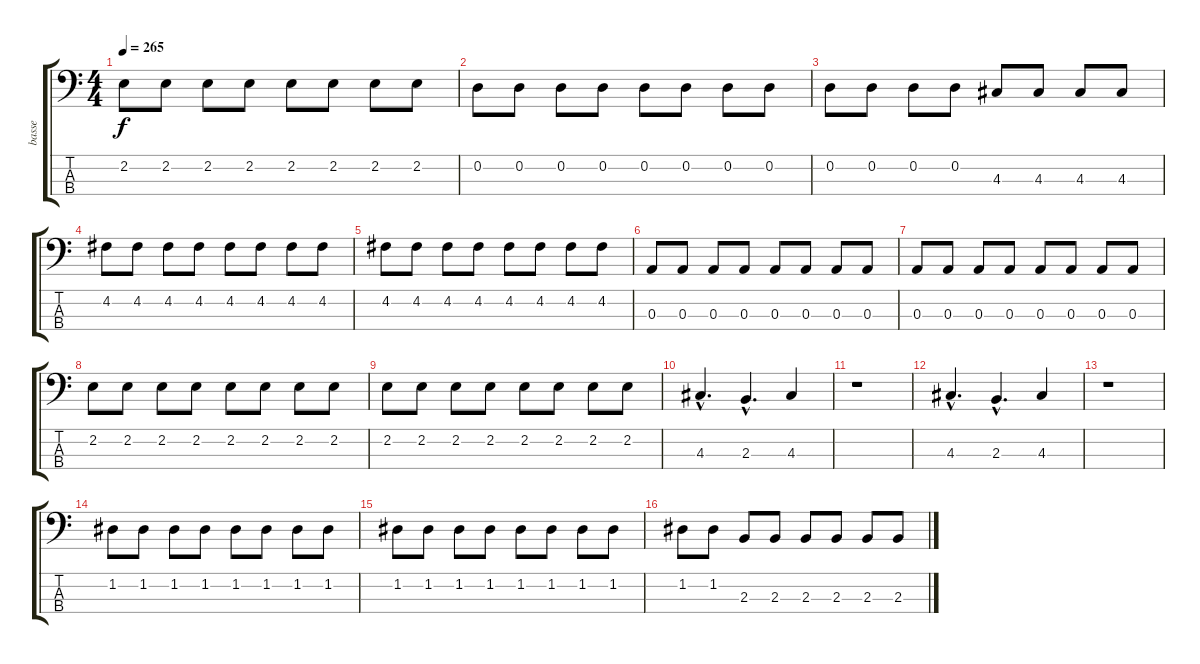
\track ("basse" "basse") {instrument electricbassfinger}
\staff {score tabs}
\tuning (G2 D2 A1 E1) {hide}
\ts (4 4)
\tempo 265
\clef f4
\ks c
2.2.8{dy f} 2.2.8 2.2.8 2.2.8 2.2.8 2.2.8 2.2.8 2.2.8 |
0.2.8 0.2.8 0.2.8 0.2.8 0.2.8 0.2.8 0.2.8 0.2.8 |
0.2.8 0.2.8 0.2.8 0.2.8 4.3.8 4.3.8 4.3.8 4.3.8 |
4.2.8 4.2.8 4.2.8 4.2.8 4.2.8 4.2.8 4.2.8 4.2.8 |
4.2.8 4.2.8 4.2.8 4.2.8 4.2.8 4.2.8 4.2.8 4.2.8 |
0.3.8 0.3.8 0.3.8 0.3.8 0.3.8 0.3.8 0.3.8 0.3.8 |
0.3.8 0.3.8 0.3.8 0.3.8 0.3.8 0.3.8 0.3.8 0.3.8 |
2.2.8 2.2.8 2.2.8 2.2.8 2.2.8 2.2.8 2.2.8 2.2.8 |
2.2.8 2.2.8 2.2.8 2.2.8 2.2.8 2.2.8 2.2.8 2.2.8 |
4.3{hac}.4{d} 2.3{hac}.4{d} 4.3.4 |
r.1 |
4.3{hac}.4{d} 2.3{hac}.4{d} 4.3.4 |
r.1 |
1.2.8 1.2.8 1.2.8 1.2.8 1.2.8 1.2.8 1.2.8 1.2.8 |
1.2.8 1.2.8 1.2.8 1.2.8 1.2.8 1.2.8 1.2.8 1.2.8 |
1.2.8 1.2.8 2.3.8 2.3.8 2.3.8 2.3.8 2.3.8 2.3.8
